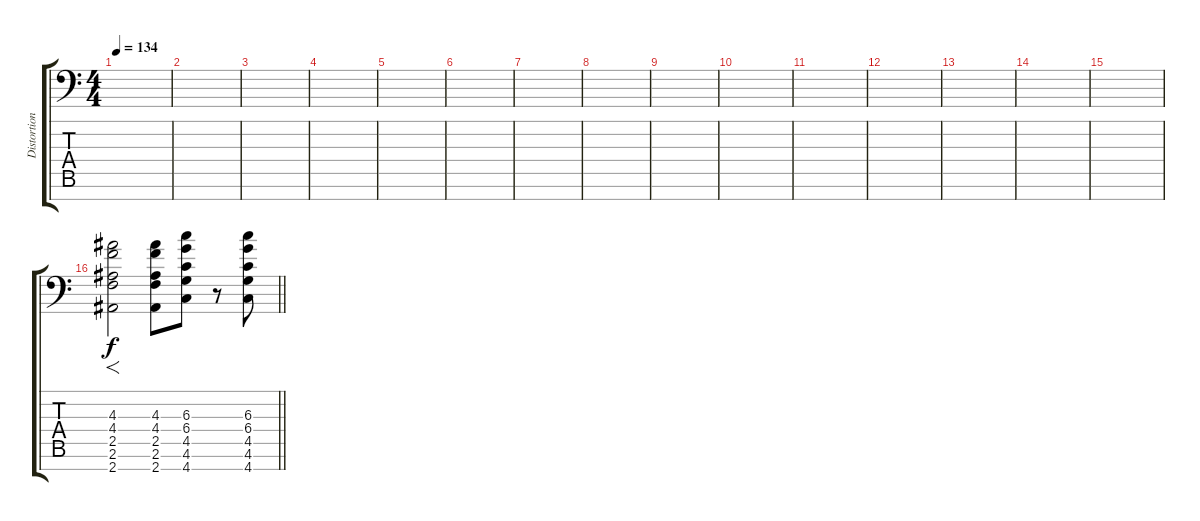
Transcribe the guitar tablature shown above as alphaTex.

\track ("Distortion" "Distortion") {instrument distortionguitar}
\staff {score tabs}
\tuning (Eb4 Bb3 Gb3 Db3 Ab2 Eb2 Ab1) {hide}
\ts (4 4)
\tempo 134
\clef f4
\ks c
|
|
|
|
|
|
|
|
|
|
|
|
|
|
|
\barLineRight lightlight
(4.3 4.4 2.5 2.6 2.7).2{f volume 12} (4.3 4.4 2.5 2.6 2.7).8 (6.3 6.4 4.5 4.6 4.7).8 r.8 (6.3 6.4 4.5 4.6 4.7).8
